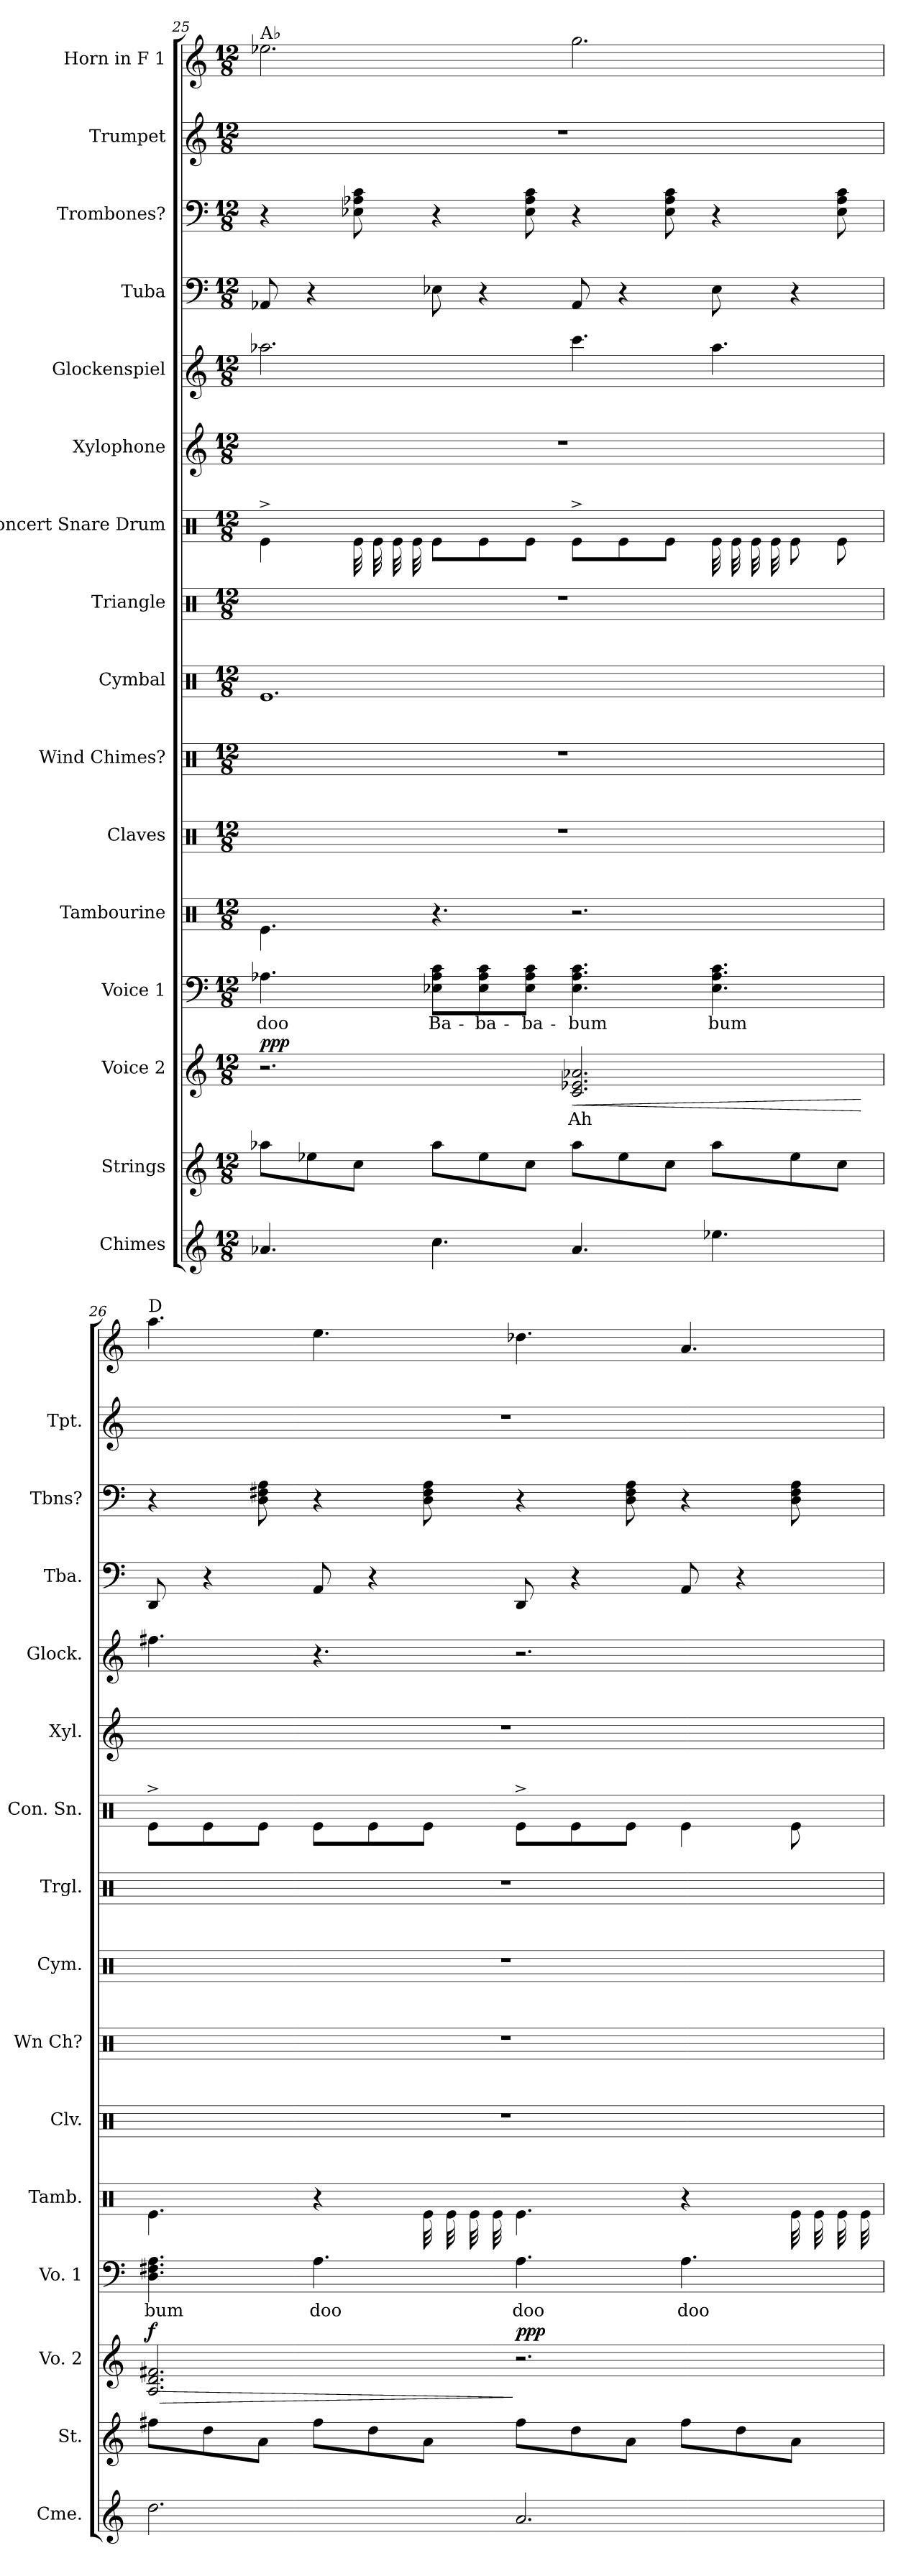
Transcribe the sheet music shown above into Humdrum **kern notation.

**kern	**kern	**kern	**text	**dynam	**kern	**text	**kern	**kern	**kern	**kern	**kern	**kern	**kern	**kern	**kern	**kern	**kern	**kern
*part16	*part15	*part14	*part14	*part14	*part13	*part13	*part12	*part11	*part10	*part9	*part8	*part7	*part6	*part5	*part4	*part3	*part2	*part1
*staff16	*staff15	*staff14	*staff14	*staff14	*staff13	*staff13	*staff12	*staff11	*staff10	*staff9	*staff8	*staff7	*staff6	*staff5	*staff4	*staff3	*staff2	*staff1
*I"Chimes	*I"Strings	*I"Voice 2	*	*	*I"Voice 1	*	*I"Tambourine	*I"Claves	*I"Wind Chimes?	*I"Cymbal	*I"Triangle	*I"Concert Snare Drum	*I"Xylophone	*I"Glockenspiel	*I"Tuba	*I"Trombones?	*I"Trumpet	*I"Horn in F 1
*I'Cme.	*I'St.	*I'Vo. 2	*	*	*I'Vo. 1	*	*I'Tamb.	*I'Clv.	*I'Wn Ch?	*I'Cym.	*I'Trgl.	*I'Con. Sn.	*I'Xyl.	*I'Glock.	*I'Tba.	*I'Tbns?	*I'Tpt.	*
!!LO:PB:g=z
*clefG2	*clefG2	*clefG2	*	*	*clefF4	*	*clefX	*clefX	*clefX	*clefX	*clefX	*clefX	*clefG2	*clefG2	*clefF4	*clefF4	*clefG2	*clefG2
*	*	*	*	*	*	*	*	*	*	*	*	*	*ITrd-7c-12	*ITrd-14c-24	*	*	*ITrd1c2	*ITrd4c7
*k[]	*k[]	*k[]	*	*	*k[]	*	*k[]	*k[]	*k[]	*k[]	*k[]	*k[]	*k[]	*k[]	*k[]	*k[]	*k[b-e-]	*k[b-]
*M12/8	*M12/8	*M12/8	*	*	*M12/8	*	*M12/8	*M12/8	*M12/8	*M12/8	*M12/8	*M12/8	*M12/8	*M12/8	*M12/8	*M12/8	*M12/8	*M12/8
=25	=25	=25	=25	=25	=25	=25	=25	=25	=25	=25	=25	=25	=25	=25	=25	=25	=25	=25
!	!	!	!	!	!	!	!	!	!	!	!	!	!	!	!	!	!	!LO:TX:t=A♭
!	!	!	!	!LO:DY:b	!	!LO:LY:b	!	!	!	!	!	!	!	!	!	!	!	!
4.a-X/	8aa-X\L	2.r	.	ppp	4.A-X\	doo	4.Re\	1.r	1.r	1.Re	1.r	4Re^\	1.r	2.aaaa-X\	8AA-X/	4r	1.r	2.a-X\
.	8ee-X\	.	.	.	.	.	.	.	.	.	.	.	.	.	4r	.	.	.
*	*	*	*	*	*	*	*	*	*	*	*	*tremolo	*	*	*	*	*	*
.	8cc\J	.	.	.	.	.	.	.	.	.	.	32Re\	.	.	.	8E-X\ 8A-X\ 8c\	.	.
.	.	.	.	.	.	.	.	.	.	.	.	32Re\	.	.	.	.	.	.
.	.	.	.	.	.	.	.	.	.	.	.	32Re\	.	.	.	.	.	.
.	.	.	.	.	.	.	.	.	.	.	.	32Re\	.	.	.	.	.	.
*	*	*	*	*	*	*	*	*	*	*	*	*Xtremolo	*	*	*	*	*	*
!	!	!	!	!	!	!LO:LY:b	!	!	!	!	!	!	!	!	!	!	!	!
4.cc\	8aa-\L	.	.	.	8E-X\ 8A-\ 8c\L	Ba-	4.r	.	.	.	.	8Re\L	.	.	8E-X\	4r	.	.
!	!	!	!	!	!	!LO:LY:b	!	!	!	!	!	!	!	!	!	!	!	!
.	8ee-\	.	.	.	8E-\ 8A-\ 8c\	-ba-	.	.	.	.	.	8Re\	.	.	4r	.	.	.
!	!	!	!	!	!	!LO:LY:b	!	!	!	!	!	!	!	!	!	!	!	!
.	8cc\J	.	.	.	8E-\ 8A-\ 8c\J	-ba-	.	.	.	.	.	8Re\J	.	.	.	8E-\ 8A-\ 8c\	.	.
!	!	!	!LO:LY:b	!LO:HP:b	!	!LO:LY:b	!	!	!	!	!	!	!	!	!	!	!	!
4.a-/	8aa-\L	2.c/ 2.e-X/ 2.a-X/	Ah	<	4.E-\ 4.A-\ 4.c\	-bum	2.r	.	.	.	.	8Re^\L	.	4.ccccc\	8AA-/	4r	.	2.cc\
.	8ee-\	.	.	.	.	.	.	.	.	.	.	8Re\	.	.	4r	.	.	.
.	8cc\J	.	.	.	.	.	.	.	.	.	.	8Re\J	.	.	.	8E-\ 8A-\ 8c\	.	.
!	!	!	!	!	!	!LO:LY:b	!	!	!	!	!	!	!	!	!	!	!	!
*	*	*	*	*	*	*	*	*	*	*	*	*tremolo	*	*	*	*	*	*
4.ee-X\	8aa-\L	.	.	.	4.E-\ 4.A-\ 4.c\	bum	.	.	.	.	.	32Re\LLL	.	4.aaaa-\	8E-\	4r	.	.
.	.	.	.	.	.	.	.	.	.	.	.	32Re\	.	.	.	.	.	.
.	.	.	.	.	.	.	.	.	.	.	.	32Re\	.	.	.	.	.	.
.	.	.	.	.	.	.	.	.	.	.	.	32Re\	.	.	.	.	.	.
*	*	*	*	*	*	*	*	*	*	*	*	*Xtremolo	*	*	*	*	*	*
.	8ee-\	.	.	.	.	.	.	.	.	.	.	8Re\	.	.	4r	.	.	.
.	8cc\J	.	.	.	.	.	.	.	.	.	.	8Re\J	.	.	.	8E-\ 8A-\ 8c\	.	.
.	.	.	.	[	.	.	.	.	.	.	.	.	.	.	.	.	.	.
=26	=26	=26	=26	=26	=26	=26	=26	=26	=26	=26	=26	=26	=26	=26	=26	=26	=26	=26
!	!	!	!	!	!	!	!	!	!	!	!	!	!	!	!	!	!	!LO:TX:a:t=D
!	!	!	!	!LO:HP:b	!	!LO:LY:b	!	!	!	!	!	!	!	!	!	!	!	!
!	!	!	!	!LO:DY:n=1:b	!	!	!	!	!	!	!	!	!	!	!	!	!	!
2.dd\	8ff#X\L	2.A/ 2.d/ 2.f#X/	.	> f	4.D\ 4.F#X\ 4.A\	bum	4.Re\	1.r	1.r	1.r	1.r	8Re^\L	1.r	4.ffff#X\	8DD/	4r	1.r	4.dd\
.	8dd\	.	.	.	.	.	.	.	.	.	.	8Re\	.	.	4r	.	.	.
.	8a\J	.	.	.	.	.	.	.	.	.	.	8Re\J	.	.	.	8D\ 8F#X\ 8A\	.	.
!	!	!	!	!	!	!LO:LY:b	!	!	!	!	!	!	!	!	!	!	!	!
.	8ff#\L	.	.	.	4.A\	doo	4r	.	.	.	.	8Re\L	.	4.r	8AA/	4r	.	4.a\
.	8dd\	.	.	.	.	.	.	.	.	.	.	8Re\	.	.	4r	.	.	.
*	*	*	*	*	*	*	*tremolo	*	*	*	*	*	*	*	*	*	*	*
.	8a\J	.	.	.	.	.	32Re\	.	.	.	.	8Re\J	.	.	.	8D\ 8F#\ 8A\	.	.
.	.	.	.	.	.	.	32Re\	.	.	.	.	.	.	.	.	.	.	.
.	.	.	.	.	.	.	32Re\	.	.	.	.	.	.	.	.	.	.	.
.	.	.	.	.	.	.	32Re\	.	.	.	.	.	.	.	.	.	.	.
*	*	*	*	*	*	*	*Xtremolo	*	*	*	*	*	*	*	*	*	*	*
!	!	!	!	!LO:DY:n=2:b	!	!LO:LY:b	!	!	!	!	!	!	!	!	!	!	!	!
2.a/	8ff#\L	2.r	.	] ppp	4.A\	doo	4.Re\	.	.	.	.	8Re^\L	.	2.r	8DD/	4r	.	4.g-X\
.	8dd\	.	.	.	.	.	.	.	.	.	.	8Re\	.	.	4r	.	.	.
.	8a\J	.	.	.	.	.	.	.	.	.	.	8Re\J	.	.	.	8D\ 8F#\ 8A\	.	.
!	!	!	!	!	!	!LO:LY:b	!	!	!	!	!	!	!	!	!	!	!	!
.	8ff#\L	.	.	.	4.A\	doo	4r	.	.	.	.	4Re\	.	.	8AA/	4r	.	4.d/
.	8dd\	.	.	.	.	.	.	.	.	.	.	.	.	.	4r	.	.	.
*	*	*	*	*	*	*	*tremolo	*	*	*	*	*	*	*	*	*	*	*
.	8a\J	.	.	.	.	.	32Re\	.	.	.	.	8Re\	.	.	.	8D\ 8F#\ 8A\	.	.
.	.	.	.	.	.	.	32Re\	.	.	.	.	.	.	.	.	.	.	.
.	.	.	.	.	.	.	32Re\	.	.	.	.	.	.	.	.	.	.	.
.	.	.	.	.	.	.	32Re\	.	.	.	.	.	.	.	.	.	.	.
*	*	*	*	*	*	*	*Xtremolo	*	*	*	*	*	*	*	*	*	*	*
=	=	=	=	=	=	=	=	=	=	=	=	=	=	=	=	=	=	=
*-	*-	*-	*-	*-	*-	*-	*-	*-	*-	*-	*-	*-	*-	*-	*-	*-	*-	*-
